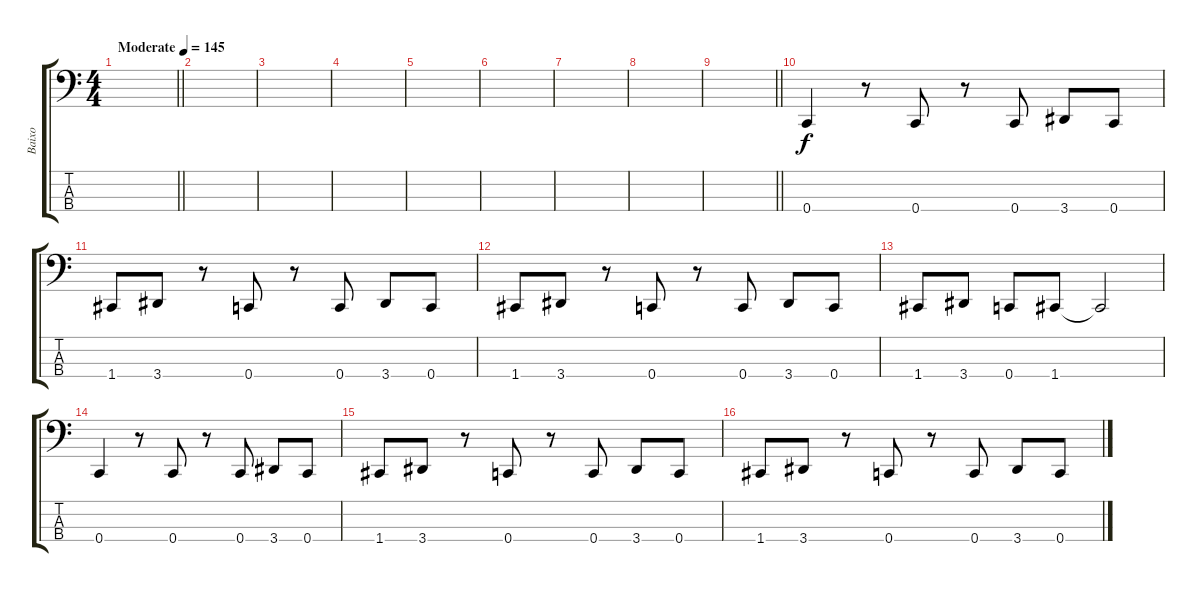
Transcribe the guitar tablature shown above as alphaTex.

\track ("Baixo" "Baixo") {instrument electricbassfinger}
\staff {score tabs}
\tuning (F2 C2 G1 C1) {hide}
\ts (4 4)
\tempo (145 "Moderate")
\clef f4
\barLineRight lightlight
\ks c
|
|
|
|
|
|
|
|
\barLineRight lightlight
|
0.4.4 r.8 0.4.8 r.8 0.4.8 3.4.8 0.4.8 |
1.4.8 3.4.8 r.8 0.4.8 r.8 0.4.8 3.4.8 0.4.8 |
1.4.8 3.4.8 r.8 0.4.8 r.8 0.4.8 3.4.8 0.4.8 |
1.4.8 3.4.8 0.4.8 1.4.8 1.4{t}.2 |
0.4.4 r.8 0.4.8 r.8 0.4.8 3.4.8 0.4.8 |
1.4.8 3.4.8 r.8 0.4.8 r.8 0.4.8 3.4.8 0.4.8 |
1.4.8 3.4.8 r.8 0.4.8 r.8 0.4.8 3.4.8 0.4.8
